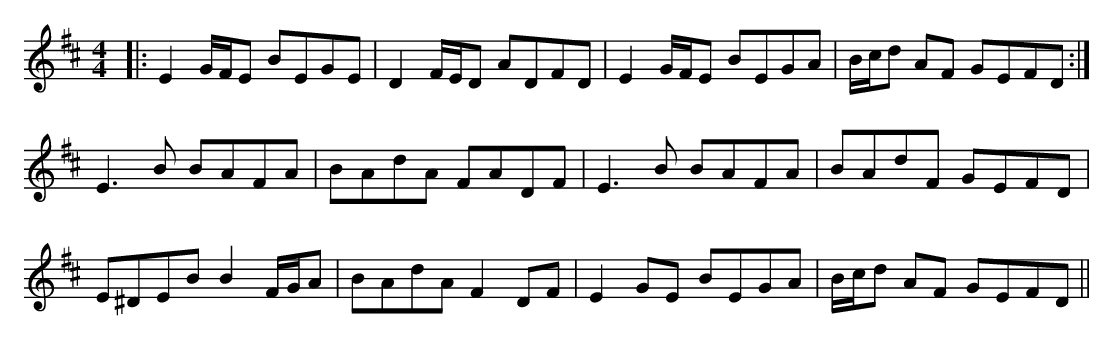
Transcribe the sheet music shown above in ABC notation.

X:1
M:4/4
K:Edor
|:E2 G/F/E BEGE|D2 F/E/D ADFD|E2 G/F/E BEGA|B/c/d AF GEFD:|
E3 B BAFA|BAdA FADF|E3 B BAFA|BAdF GEFD|
E^DEB B2 F/G/A|BAdA F2 DF|E2 GE BEGA|B/c/d AF GEFD||
